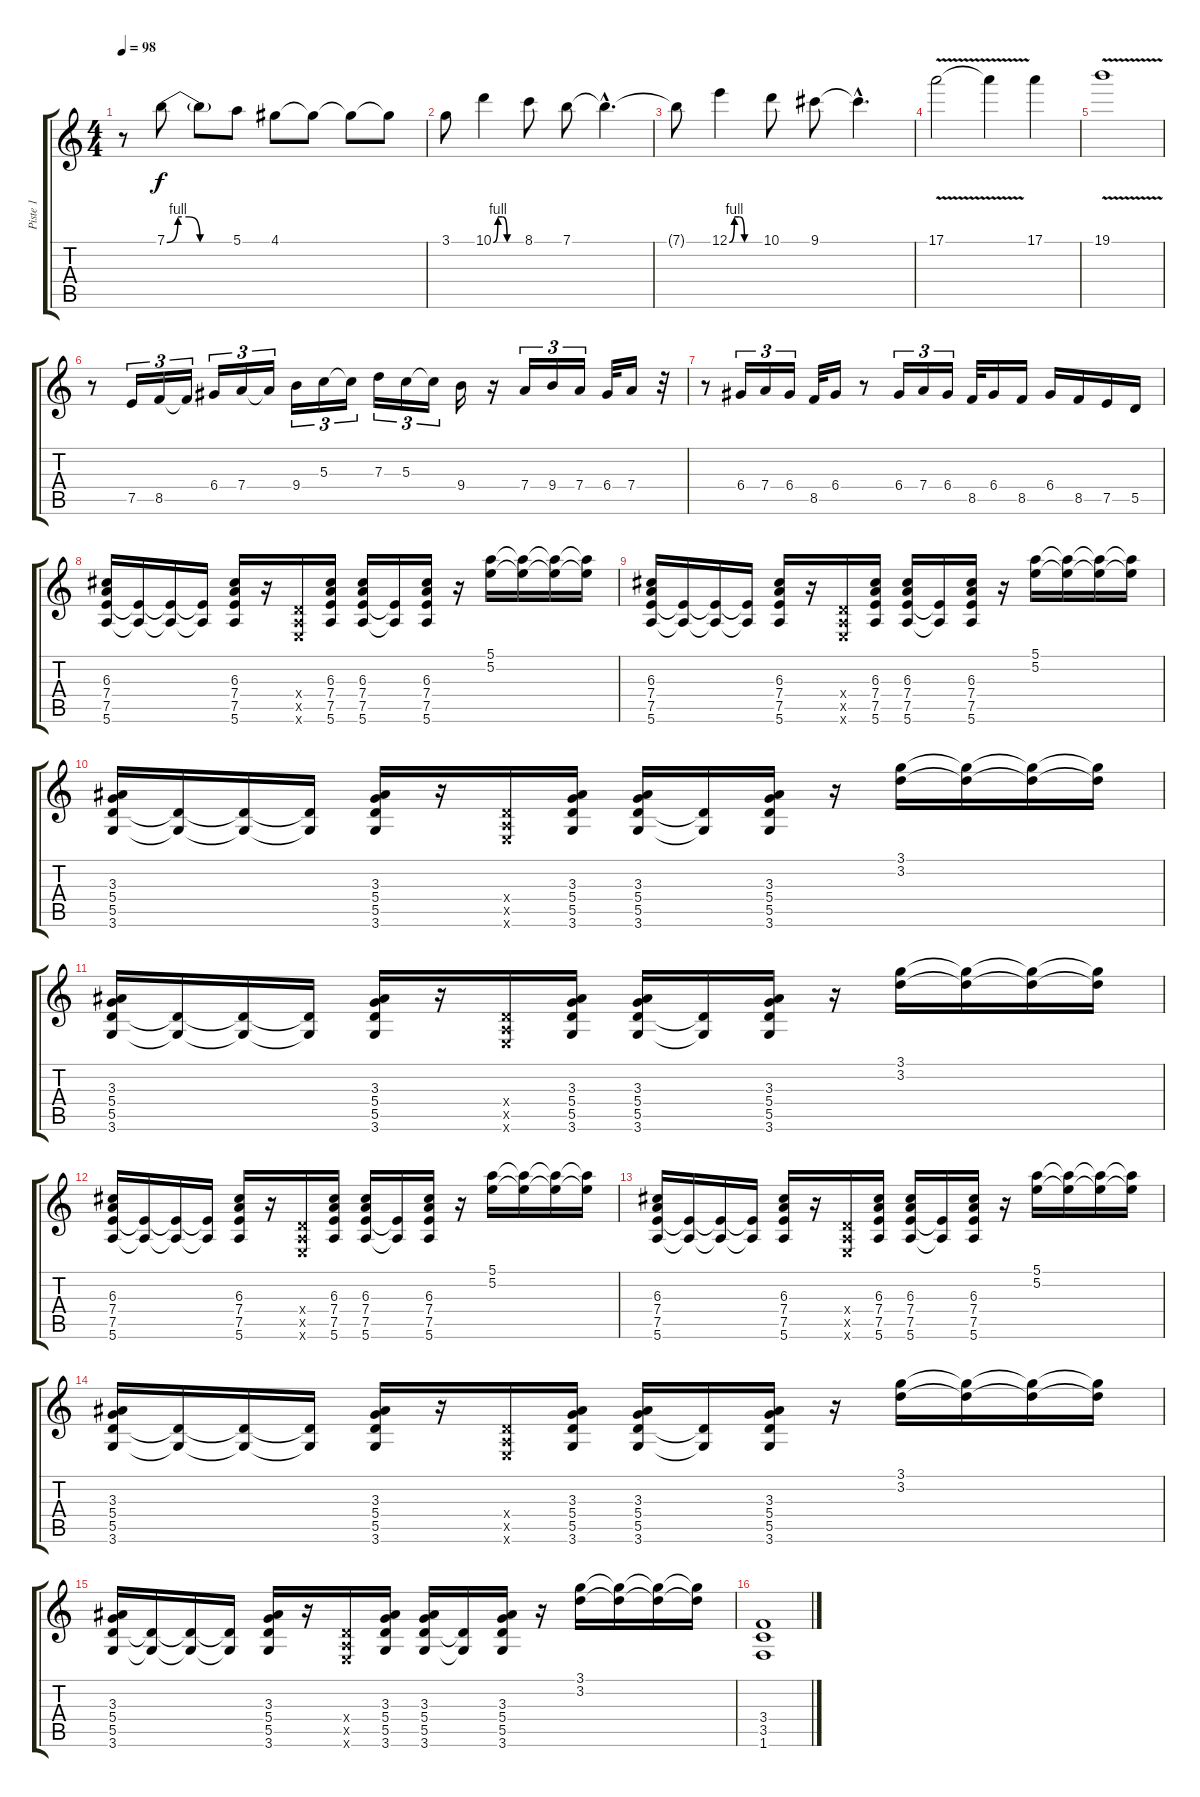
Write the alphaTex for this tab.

\track ("Piste 1" "Piste 1") {instrument distortionguitar}
\staff {score tabs}
\tuning (E4 B3 G3 D3 A2 E2) {hide}
\ts (4 4)
\tempo 98
\clef g2
\ks c
r.8{dy f} 7.1{be (custom 0 0 10 4 20 4 30 0 60 0)}.8 7.1{t}.8 5.1.8 4.1.8 4.1{t}.8 4.1{t}.8 4.1{t}.8 |
3.1.8 10.1{be (custom 0 0 10 4 20 4 30 0 60 0)}.4 8.1.8 7.1.8 7.1{hac t}.4{d} |
7.1{t}.8 12.1{be (custom 0 0 10 4 20 4 30 0 60 0)}.4 10.1.8 9.1.8 9.1{hac t}.4{d} |
17.1{v}.2 17.1{t}.4 17.1.4 |
19.1{v}.1 |
r.8 7.5.16{tu (3 2)} 8.5.16{tu (3 2)} 8.5{t}.16{tu (3 2)} 6.4.16{tu (3 2)} 7.4.16{tu (3 2)} 7.4{t}.16{tu (3 2)} 9.4.16{tu (3 2)} 5.3.16{tu (3 2)} 5.3{t}.16{tu (3 2)} 7.3.16{tu (3 2)} 5.3.16{tu (3 2)} 5.3{t}.16{tu (3 2)} 9.4.16 r.16 7.4.16{tu (3 2)} 9.4.16{tu (3 2)} 7.4.16{tu (3 2)} 6.4.32 7.4.16 r.32 |
r.8 6.4.16{tu (3 2)} 7.4.16{tu (3 2)} 6.4.16{tu (3 2)} 8.5.32 6.4.16 r.8 6.4.16{tu (3 2)} 7.4.16{tu (3 2)} 6.4.16{tu (3 2)} 8.5.32 6.4.16 8.5.16 6.4.16 8.5.16 7.5.16 5.5.16 |
(6.3 7.4 7.5 5.6).16 (7.5{t} 5.6{t}).16 (7.5{t} 5.6{t}).16 (7.5{t} 5.6{t}).16 (6.3 7.4 7.5 5.6).16 r.16 (0.4{x} 0.5{x} 0.6{x}).16 (6.3 7.4 7.5 5.6).16 (6.3 7.4 7.5 5.6).16 (7.5{t} 5.6{t}).16 (6.3 7.4 7.5 5.6).16 r.16 (5.1 5.2).16 (5.1{t} 5.2{t}).16 (5.1{t} 5.2{t}).16 (5.1{t} 5.2{t}).16 |
(6.3 7.4 7.5 5.6).16 (7.5{t} 5.6{t}).16 (7.5{t} 5.6{t}).16 (7.5{t} 5.6{t}).16 (6.3 7.4 7.5 5.6).16 r.16 (0.4{x} 0.5{x} 0.6{x}).16 (6.3 7.4 7.5 5.6).16 (6.3 7.4 7.5 5.6).16 (7.5{t} 5.6{t}).16 (6.3 7.4 7.5 5.6).16 r.16 (5.1 5.2).16 (5.1{t} 5.2{t}).16 (5.1{t} 5.2{t}).16 (5.1{t} 5.2{t}).16 |
(3.3 5.4 5.5 3.6).16 (5.5{t} 3.6{t}).16 (5.5{t} 3.6{t}).16 (5.5{t} 3.6{t}).16 (3.3 5.4 5.5 3.6).16 r.16 (0.4{x} 0.5{x} 0.6{x}).16 (3.3 5.4 5.5 3.6).16 (3.3 5.4 5.5 3.6).16 (5.5{t} 3.6{t}).16 (3.3 5.4 5.5 3.6).16 r.16 (3.1 3.2).16 (3.1{t} 3.2{t}).16 (3.1{t} 3.2{t}).16 (3.1{t} 3.2{t}).16 |
(3.3 5.4 5.5 3.6).16 (5.5{t} 3.6{t}).16 (5.5{t} 3.6{t}).16 (5.5{t} 3.6{t}).16 (3.3 5.4 5.5 3.6).16 r.16 (0.4{x} 0.5{x} 0.6{x}).16 (3.3 5.4 5.5 3.6).16 (3.3 5.4 5.5 3.6).16 (5.5{t} 3.6{t}).16 (3.3 5.4 5.5 3.6).16 r.16 (3.1 3.2).16 (3.1{t} 3.2{t}).16 (3.1{t} 3.2{t}).16 (3.1{t} 3.2{t}).16 |
(6.3 7.4 7.5 5.6).16 (7.5{t} 5.6{t}).16 (7.5{t} 5.6{t}).16 (7.5{t} 5.6{t}).16 (6.3 7.4 7.5 5.6).16 r.16 (0.4{x} 0.5{x} 0.6{x}).16 (6.3 7.4 7.5 5.6).16 (6.3 7.4 7.5 5.6).16 (7.5{t} 5.6{t}).16 (6.3 7.4 7.5 5.6).16 r.16 (5.1 5.2).16 (5.1{t} 5.2{t}).16 (5.1{t} 5.2{t}).16 (5.1{t} 5.2{t}).16 |
(6.3 7.4 7.5 5.6).16 (7.5{t} 5.6{t}).16 (7.5{t} 5.6{t}).16 (7.5{t} 5.6{t}).16 (6.3 7.4 7.5 5.6).16 r.16 (0.4{x} 0.5{x} 0.6{x}).16 (6.3 7.4 7.5 5.6).16 (6.3 7.4 7.5 5.6).16 (7.5{t} 5.6{t}).16 (6.3 7.4 7.5 5.6).16 r.16 (5.1 5.2).16 (5.1{t} 5.2{t}).16 (5.1{t} 5.2{t}).16 (5.1{t} 5.2{t}).16 |
(3.3 5.4 5.5 3.6).16 (5.5{t} 3.6{t}).16 (5.5{t} 3.6{t}).16 (5.5{t} 3.6{t}).16 (3.3 5.4 5.5 3.6).16 r.16 (0.4{x} 0.5{x} 0.6{x}).16 (3.3 5.4 5.5 3.6).16 (3.3 5.4 5.5 3.6).16 (5.5{t} 3.6{t}).16 (3.3 5.4 5.5 3.6).16 r.16 (3.1 3.2).16 (3.1{t} 3.2{t}).16 (3.1{t} 3.2{t}).16 (3.1{t} 3.2{t}).16 |
(3.3 5.4 5.5 3.6).16 (5.5{t} 3.6{t}).16 (5.5{t} 3.6{t}).16 (5.5{t} 3.6{t}).16 (3.3 5.4 5.5 3.6).16 r.16 (0.4{x} 0.5{x} 0.6{x}).16 (3.3 5.4 5.5 3.6).16 (3.3 5.4 5.5 3.6).16 (5.5{t} 3.6{t}).16 (3.3 5.4 5.5 3.6).16 r.16 (3.1 3.2).16 (3.1{t} 3.2{t}).16 (3.1{t} 3.2{t}).16 (3.1{t} 3.2{t}).16 |
(3.4 3.5 1.6).1
